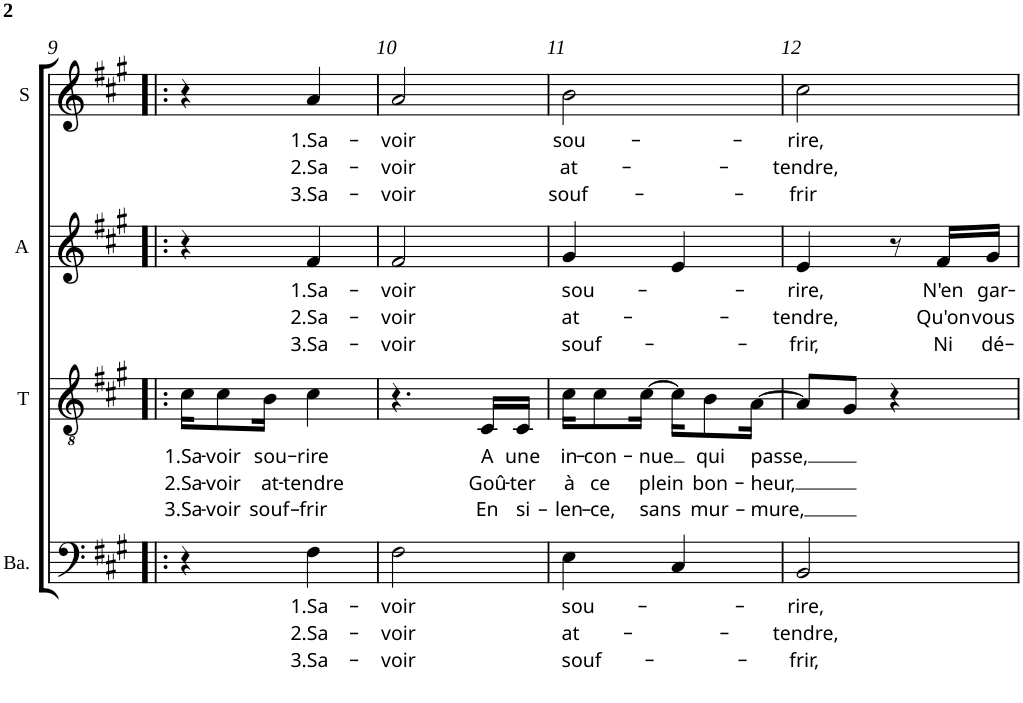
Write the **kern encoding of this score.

**kern	**text	**text	**text	**kern	**text	**text	**text	**kern	**text	**text	**text	**kern	**text	**text	**text
*part4	*part4	*part4	*part4	*part3	*part3	*part3	*part3	*part2	*part2	*part2	*part2	*part1	*part1	*part1	*part1
*staff4	*staff4	*staff4	*staff4	*staff3	*staff3	*staff3	*staff3	*staff2	*staff2	*staff2	*staff2	*staff1	*staff1	*staff1	*staff1
*I"Basse	*	*	*	*I"Ténor	*	*	*	*I"Alto	*	*	*	*I"Soprano	*	*	*
*I'Ba.	*	*	*	*I'T	*	*	*	*I'A	*	*	*	*I'S	*	*	*
!!LO:PB:g=z
*clefF4	*	*	*	*clefGv2	*	*	*	*clefG2	*	*	*	*clefG2	*	*	*
*k[f#c#g#]	*	*	*	*k[f#c#g#]	*	*	*	*k[f#c#g#]	*	*	*	*k[f#c#g#]	*	*	*
*f#:	*	*	*	*f#:	*	*	*	*f#:	*	*	*	*f#:	*	*	*
*M2/4	*	*	*	*M2/4	*	*	*	*M2/4	*	*	*	*M2/4	*	*	*
=9!|:	=9!|:	=9!|:	=9!|:	=9!|:	=9!|:	=9!|:	=9!|:	=9!|:	=9!|:	=9!|:	=9!|:	=9!|:	=9!|:	=9!|:	=9!|:
!	!	!	!	!	!LO:LY:b	!LO:LY:b	!LO:LY:b	!	!	!	!	!	!	!	!
4r	.	.	.	16c#\KL	1.Sa-	2.Sa-	3.Sa-	4r	.	.	.	4r	.	.	.
!	!	!	!	!	!LO:LY:b	!LO:LY:b	!LO:LY:b	!	!	!	!	!	!	!	!
.	.	.	.	8c#\	-voir	-voir	-voir	.	.	.	.	.	.	.	.
!	!	!	!	!	!LO:LY:b	!LO:LY:b	!LO:LY:b	!	!	!	!	!	!	!	!
.	.	.	.	16B\Jk	sou-	at-	souf-	.	.	.	.	.	.	.	.
!	!LO:LY:b	!LO:LY:b	!LO:LY:b	!	!LO:LY:b	!LO:LY:b	!LO:LY:b	!	!LO:LY:b	!LO:LY:b	!LO:LY:b	!	!LO:LY:b	!LO:LY:b	!LO:LY:b
4F#\	1.Sa-	2.Sa-	3.Sa-	4c#\	-rire	-tendre	-frir	4f#/	1.Sa-	2.Sa-	3.Sa-	4a/	1.Sa-	2.Sa-	3.Sa-
=10	=10	=10	=10	=10	=10	=10	=10	=10	=10	=10	=10	=10	=10	=10	=10
!	!LO:LY:b	!LO:LY:b	!LO:LY:b	!	!	!	!	!	!LO:LY:b	!LO:LY:b	!LO:LY:b	!	!LO:LY:b	!LO:LY:b	!LO:LY:b
2F#\	-voir	-voir	-voir	4.r	.	.	.	2f#/	-voir	-voir	-voir	2a/	-voir	-voir	-voir
!	!	!	!	!	!LO:LY:b	!LO:LY:b	!LO:LY:b	!	!	!	!	!	!	!	!
.	.	.	.	16C#/LL	A	Goû-	En	.	.	.	.	.	.	.	.
!	!	!	!	!	!LO:LY:b	!LO:LY:b	!LO:LY:b	!	!	!	!	!	!	!	!
.	.	.	.	16C#/JJ	une	-ter	si-	.	.	.	.	.	.	.	.
=11	=11	=11	=11	=11	=11	=11	=11	=11	=11	=11	=11	=11	=11	=11	=11
!	!LO:LY:b	!LO:LY:b	!LO:LY:b	!	!LO:LY:b	!LO:LY:b	!LO:LY:b	!	!LO:LY:b	!LO:LY:b	!LO:LY:b	!	!LO:LY:b	!LO:LY:b	!LO:LY:b
4E\	sou-	at-	souf-	16c#\KL	in-	à	-len-	4g#/	sou-	at-	souf-	2b\	sou-	at-	souf-
!	!	!	!	!	!LO:LY:b	!LO:LY:b	!LO:LY:b	!	!	!	!	!	!	!	!
.	.	.	.	8c#\	-con-	ce	-ce,	.	.	.	.	.	.	.	.
!	!	!	!	!	!LO:LY:b	!LO:LY:b	!LO:LY:b	!	!	!	!	!	!	!	!
.	.	.	.	[16c#\Jk	-nue	plein	sans	.	.	.	.	.	.	.	.
4C#/	.	.	.	16c#\KL]	.	.	.	4e/	.	.	.	.	.	.	.
!	!	!	!	!	!LO:LY:b	!LO:LY:b	!LO:LY:b	!	!	!	!	!	!	!	!
.	.	.	.	8B\	qui	bon-	mur-	.	.	.	.	.	.	.	.
!	!	!	!	!	!LO:LY:b	!LO:LY:b	!LO:LY:b	!	!	!	!	!	!	!	!
.	.	.	.	[16A\Jk	passe,	-heur,	-mure,	.	.	.	.	.	.	.	.
=12	=12	=12	=12	=12	=12	=12	=12	=12	=12	=12	=12	=12	=12	=12	=12
!	!LO:LY:b	!LO:LY:b	!LO:LY:b	!	!	!	!	!	!LO:LY:b	!LO:LY:b	!LO:LY:b	!	!LO:LY:b	!LO:LY:b	!LO:LY:b
2BB/	-rire,	-tendre,	-frir,	8A/L]	.	.	.	4e/	-rire,	-tendre,	-frir,	2cc#\	-rire,	-tendre,	-frir
.	.	.	.	8G#/J	.	.	.	.	.	.	.	.	.	.	.
.	.	.	.	4r	.	.	.	8r	.	.	.	.	.	.	.
!	!	!	!	!	!	!	!	!	!LO:LY:b	!LO:LY:b	!LO:LY:b	!	!	!	!
.	.	.	.	.	.	.	.	16f#/LL	N'en	Qu'on	Ni	.	.	.	.
!	!	!	!	!	!	!	!	!	!LO:LY:b	!LO:LY:b	!LO:LY:b	!	!	!	!
.	.	.	.	.	.	.	.	16g#/JJ	gar-	vous	dé-	.	.	.	.
=	=	=	=	=	=	=	=	=	=	=	=	=	=	=	=
*-	*-	*-	*-	*-	*-	*-	*-	*-	*-	*-	*-	*-	*-	*-	*-
